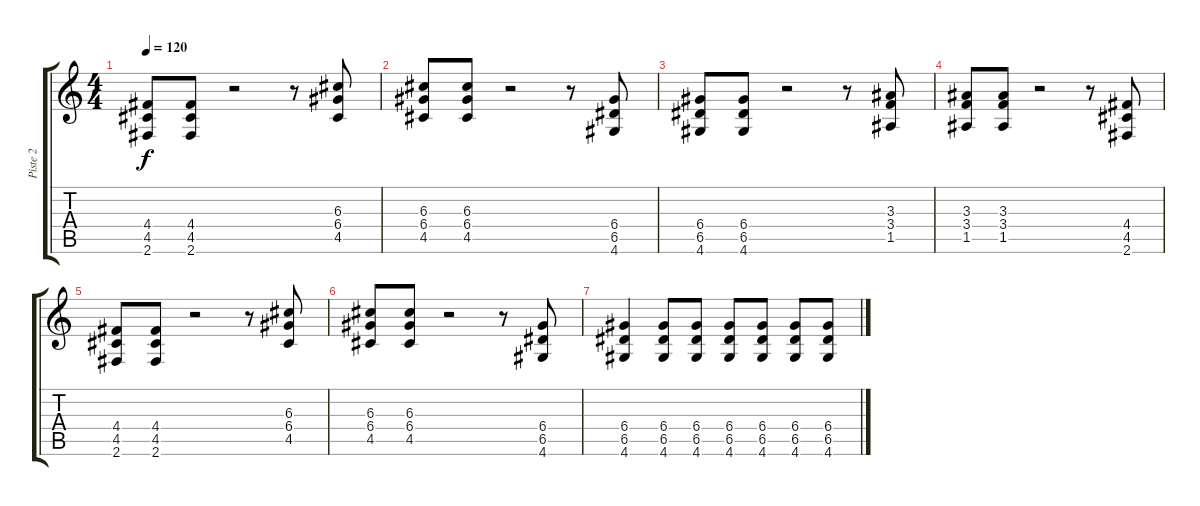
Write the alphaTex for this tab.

\track ("Piste 2" "Piste 2") {instrument distortionguitar}
\staff {score tabs}
\tuning (E4 B3 G3 D3 A2 E2) {hide}
\ts (4 4)
\tempo 120
\clef g2
\ks c
(4.4 4.5 2.6).8{dy f} (4.4 4.5 2.6).8 r.2 r.8 (6.3 6.4 4.5).8 |
(6.3 6.4 4.5).8 (6.3 6.4 4.5).8 r.2 r.8 (6.4 6.5 4.6).8 |
(6.4 6.5 4.6).8 (6.4 6.5 4.6).8 r.2 r.8 (3.3 3.4 1.5).8 |
(3.3 3.4 1.5).8 (3.3 3.4 1.5).8 r.2 r.8 (4.4 4.5 2.6).8 |
(4.4 4.5 2.6).8 (4.4 4.5 2.6).8 r.2 r.8 (6.3 6.4 4.5).8 |
(6.3 6.4 4.5).8 (6.3 6.4 4.5).8 r.2 r.8 (6.4 6.5 4.6).8 |
(6.4 6.5 4.6).4 (6.4 6.5 4.6).8 (6.4 6.5 4.6).8 (6.4 6.5 4.6).8 (6.4 6.5 4.6).8 (6.4 6.5 4.6).8 (6.4 6.5 4.6).8
